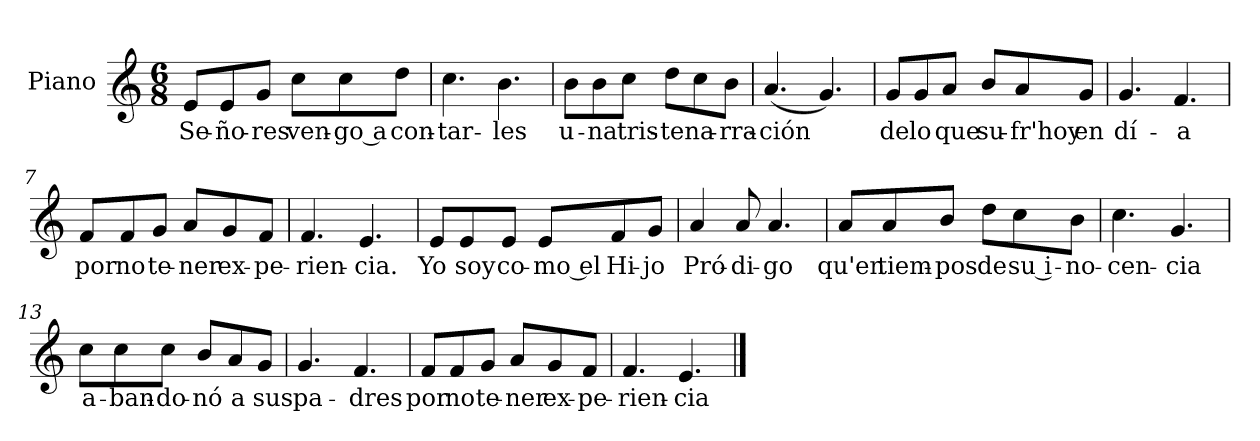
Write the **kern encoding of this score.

**kern	**text
*part1	*part1
*staff1	*staff1
*I"Piano	*
*I'Pno.	*
*clefG2	*
*k[]	*
*M6/8	*
=1	=1
8e/L	Se-
8e/	-ño-
8g/J	-res
8cc\L	ven-
8cc\	-go a
8dd\J	con-
=2	=2
4.cc\	-tar-
4.b\	-les
=3	=3
8b\L	u-
8b\	-na
8cc\J	tris-
8dd\L	-te
8cc\	na-
8b\J	-rra-
=4	=4
(<4.a/	-ción
4.g/)	.
=5	=5
8g/L	de
8g/	lo
8a/J	que
8b/L	su-
8a/	-fr'hoy
8g/J	en
=6	=6
4.g/	dí-
4.f/	-a
=7	=7
8f/L	por
8f/	no
8g/J	te-
8a/L	-ner
8g/	ex-
8f/J	-pe-
=8	=8
4.f/	-rien-
4.e/	-cia.
=9	=9
8e/L	Yo
8e/	soy
8e/J	co-
8e/L	-mo el
8f/	Hi-
8g/J	-jo
=10	=10
4a/	Pró-
8a/	-di-
4.a/	-go
=11	=11
8a/L	qu'en
8a/	tiem-
8b/J	-pos
8dd\L	de
8cc\	su i-
8b\J	-no-
=12	=12
4.cc\	-cen-
4.g/	-cia
=13	=13
8cc\L	a-
8cc\	-ban-
8cc\J	-do-
8b/L	-nó
8a/	a
8g/J	sus
=14	=14
4.g/	pa-
4.f/	-dres
=15	=15
8f/L	por
8f/	no
8g/J	te-
8a/L	-ner
8g/	ex-
8f/J	-pe-
=16	=16
4.f/	-rien-
4.e/	-cia
==	==
*-	*-
